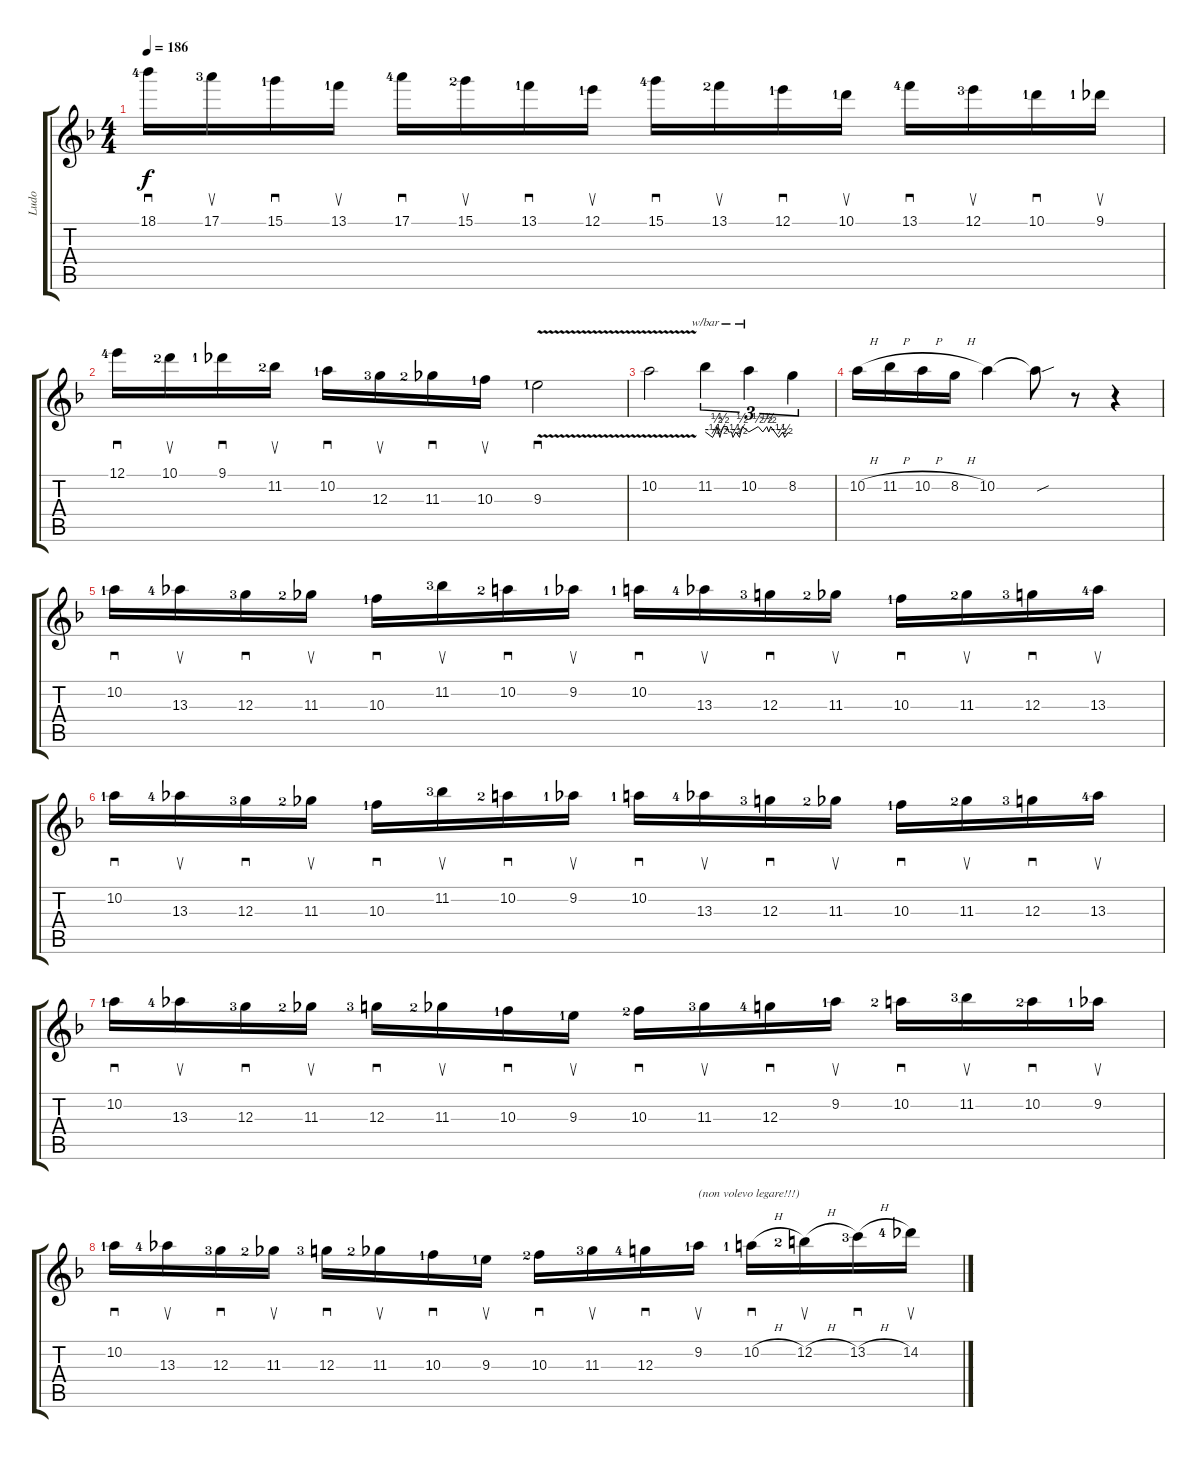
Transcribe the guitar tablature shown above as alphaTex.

\track ("Ludo" "Ludo") {instrument distortionguitar}
\staff {score tabs}
\tuning (E4 B3 G3 D3 A2 D2) {hide}
\ts (4 4)
\tempo 186
\clef g2
\ks dminor
18.1{lf 5}.16{sd dy f} 17.1{lf 4}.16{su} 15.1{lf 2}.16{sd} 13.1{lf 2}.16{su} 17.1{lf 5}.16{sd} 15.1{lf 3}.16{su} 13.1{lf 2}.16{sd} 12.1{lf 2}.16{su} 15.1{lf 5}.16{sd} 13.1{lf 3}.16{su} 12.1{lf 2}.16{sd} 10.1{lf 2}.16{su} 13.1{lf 5}.16{sd} 12.1{lf 4}.16{su} 10.1{lf 2}.16{sd} 9.1{lf 2}.16{su} |
12.1{lf 5}.16{sd} 10.1{lf 3}.16{su} 9.1{lf 2}.16{sd} 11.2{lf 3}.16{su} 10.2{lf 2}.16{sd} 12.3{lf 4}.16{su} 11.3{lf 3}.16{sd} 10.3{lf 2}.16{su} 9.3{v lf 2}.2{sd} |
10.2{v}.2 11.2.4{tu (3 2) tbe (custom default 0 0 10 -2 14 0 16 2 18 0 20 -2 22 0 25 2 30 2 32 0 36 0 38 -2 42 0 47 -2 51 2 60 0)} 10.2.4{tu (3 2) tbe (custom default 0 0 14 2 21 0 27 2 30 0 33 2 39 0 45 -2 51 0 54 -2 60 0)} 8.2.4{tu (3 2)} |
10.2{h}.16 11.2{h}.16 10.2{h}.16 8.2{h}.16 10.2.4 10.2{sou t}.8 r.8 r.4 |
10.2{lf 2}.16{sd} 13.3{lf 5}.16{su} 12.3{lf 4}.16{sd} 11.3{lf 3}.16{su} 10.3{lf 2}.16{sd} 11.2{lf 4}.16{su} 10.2{lf 3}.16{sd} 9.2{lf 2}.16{su} 10.2{lf 2}.16{sd} 13.3{lf 5}.16{su} 12.3{lf 4}.16{sd} 11.3{lf 3}.16{su} 10.3{lf 2}.16{sd} 11.3{lf 3}.16{su} 12.3{lf 4}.16{sd} 13.3{lf 5}.16{su} |
10.2{lf 2}.16{sd} 13.3{lf 5}.16{su} 12.3{lf 4}.16{sd} 11.3{lf 3}.16{su} 10.3{lf 2}.16{sd} 11.2{lf 4}.16{su} 10.2{lf 3}.16{sd} 9.2{lf 2}.16{su} 10.2{lf 2}.16{sd} 13.3{lf 5}.16{su} 12.3{lf 4}.16{sd} 11.3{lf 3}.16{su} 10.3{lf 2}.16{sd} 11.3{lf 3}.16{su} 12.3{lf 4}.16{sd} 13.3{lf 5}.16{su} |
10.2{lf 2}.16{sd} 13.3{lf 5}.16{su} 12.3{lf 4}.16{sd} 11.3{lf 3}.16{su} 12.3{lf 4}.16{sd} 11.3{lf 3}.16{su} 10.3{lf 2}.16{sd} 9.3{lf 2}.16{su} 10.3{lf 3}.16{sd} 11.3{lf 4}.16{su} 12.3{lf 5}.16{sd} 9.2{lf 2}.16{su} 10.2{lf 3}.16{sd} 11.2{lf 4}.16{su} 10.2{lf 3}.16{sd} 9.2{lf 2}.16{su} |
10.2{lf 2}.16{sd} 13.3{lf 5}.16{su} 12.3{lf 4}.16{sd} 11.3{lf 3}.16{su} 12.3{lf 4}.16{sd} 11.3{lf 3}.16{su} 10.3{lf 2}.16{sd} 9.3{lf 2}.16{su} 10.3{lf 3}.16{sd} 11.3{lf 4}.16{su} 12.3{lf 5}.16{sd} 9.2{lf 2}.16{su txt "(non volevo legare!!!)"} 10.2{h lf 2}.16{sd} 12.2{h lf 3}.16{su} 13.2{h lf 4}.16{sd} 14.2{lf 5}.16{su}
